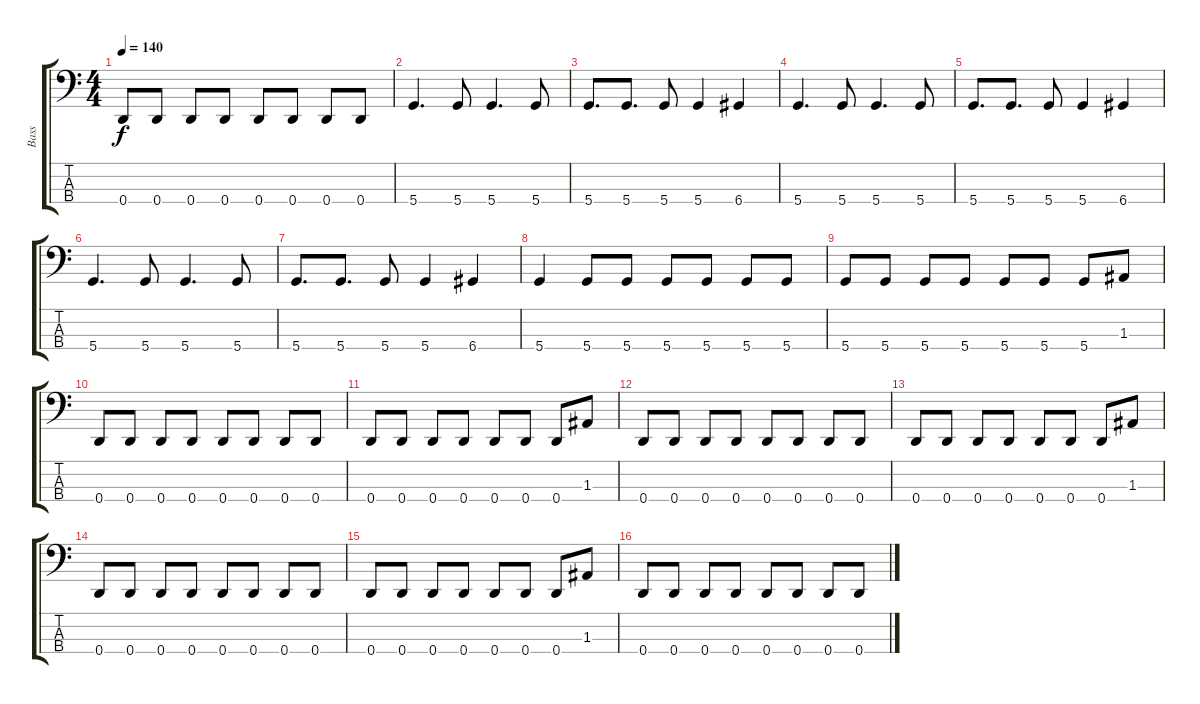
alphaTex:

\track ("Bass" "Bass") {instrument electricbasspick}
\staff {score tabs}
\tuning (G2 D2 A1 D1) {hide}
\ts (4 4)
\tempo 140
\clef f4
\ks c
0.4.8{dy f} 0.4.8 0.4.8 0.4.8 0.4.8 0.4.8 0.4.8 0.4.8 |
5.4.4{d} 5.4.8 5.4.4{d} 5.4.8 |
5.4.8{d} 5.4.8{d} 5.4.8 5.4.4 6.4.4 |
5.4.4{d} 5.4.8 5.4.4{d} 5.4.8 |
5.4.8{d} 5.4.8{d} 5.4.8 5.4.4 6.4.4 |
5.4.4{d} 5.4.8 5.4.4{d} 5.4.8 |
5.4.8{d} 5.4.8{d} 5.4.8 5.4.4 6.4.4 |
5.4.4 5.4.8 5.4.8 5.4.8 5.4.8 5.4.8 5.4.8 |
5.4.8 5.4.8 5.4.8 5.4.8 5.4.8 5.4.8 5.4.8 1.3.8 |
0.4.8 0.4.8 0.4.8 0.4.8 0.4.8 0.4.8 0.4.8 0.4.8 |
0.4.8 0.4.8 0.4.8 0.4.8 0.4.8 0.4.8 0.4.8 1.3.8 |
0.4.8 0.4.8 0.4.8 0.4.8 0.4.8 0.4.8 0.4.8 0.4.8 |
0.4.8 0.4.8 0.4.8 0.4.8 0.4.8 0.4.8 0.4.8 1.3.8 |
0.4.8 0.4.8 0.4.8 0.4.8 0.4.8 0.4.8 0.4.8 0.4.8 |
0.4.8 0.4.8 0.4.8 0.4.8 0.4.8 0.4.8 0.4.8 1.3.8 |
0.4.8 0.4.8 0.4.8 0.4.8 0.4.8 0.4.8 0.4.8 0.4.8
